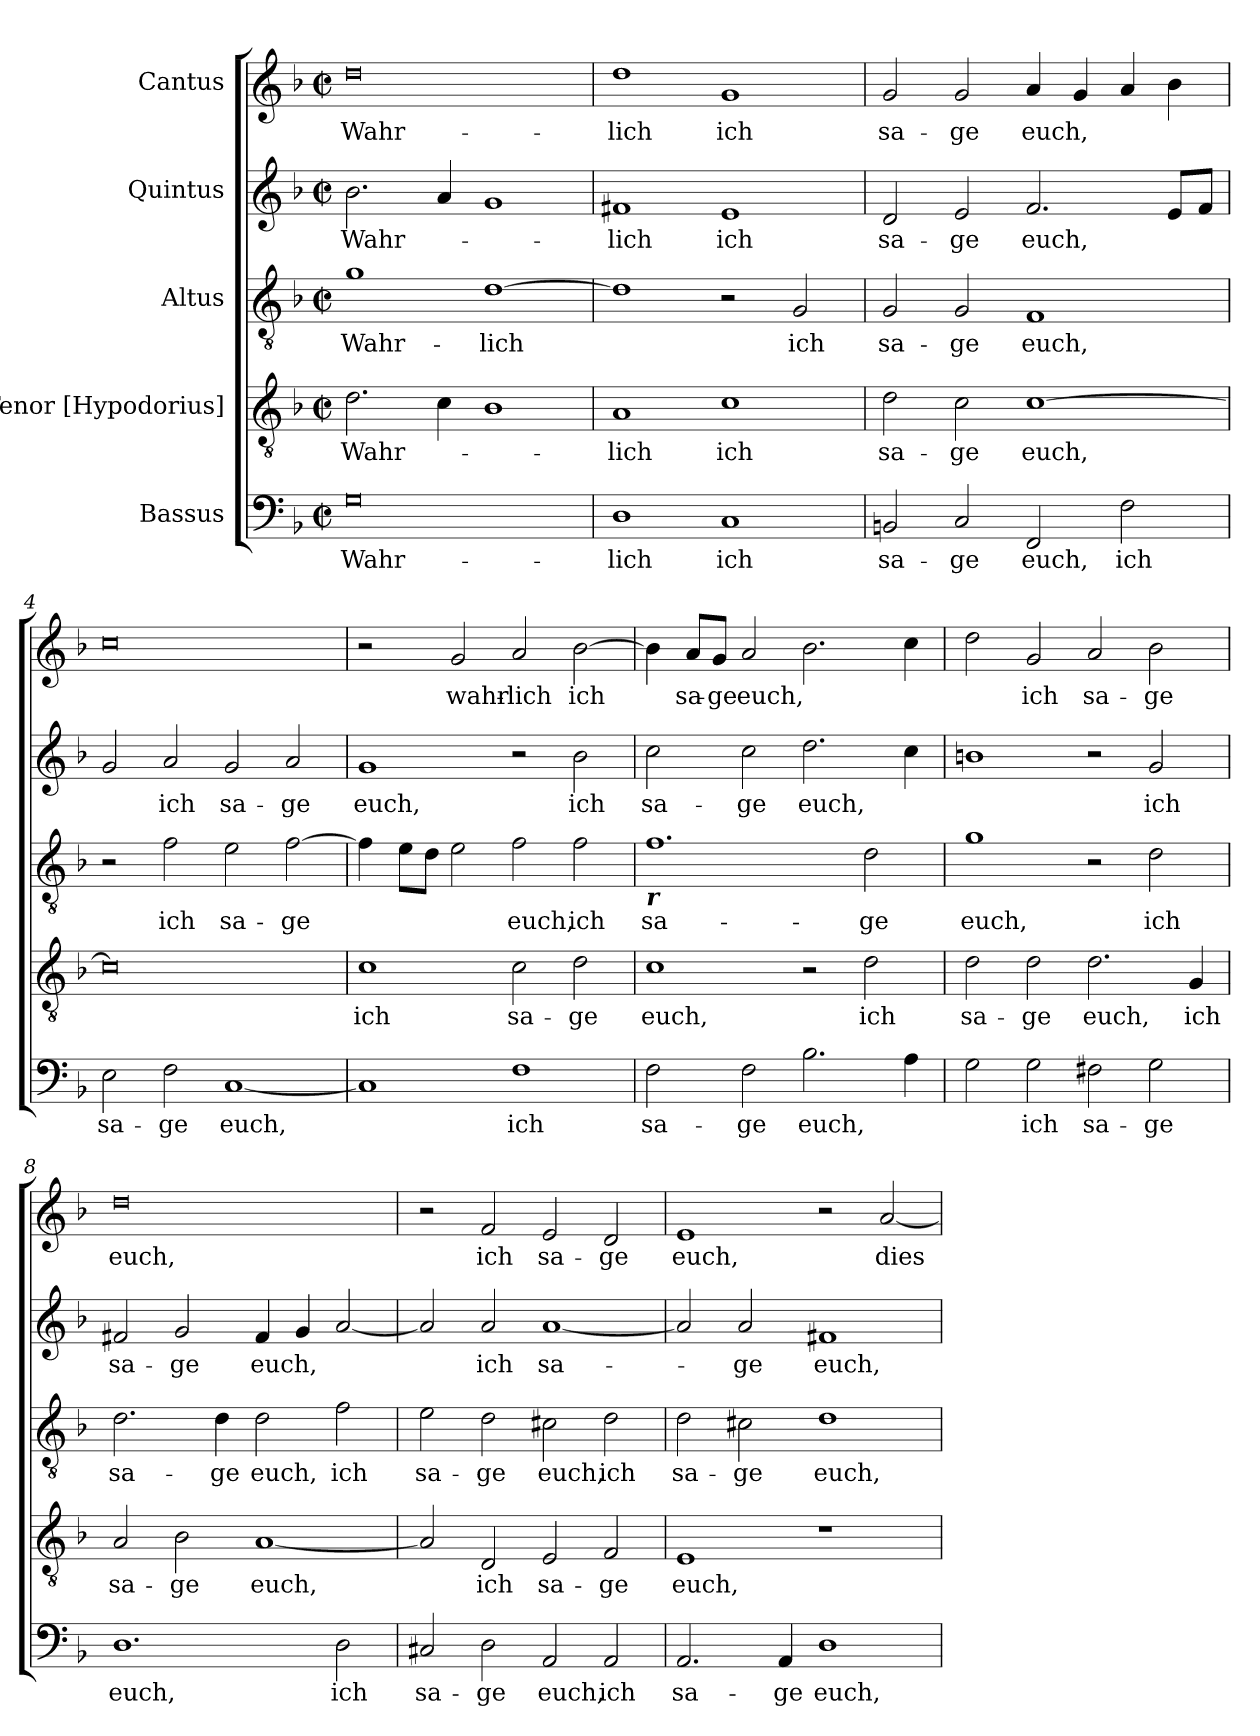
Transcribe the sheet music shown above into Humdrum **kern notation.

**kern	**text	**kern	**text	**kern	**text	**kern	**text	**kern	**text
*part5	*part5	*part4	*part4	*part3	*part3	*part2	*part2	*part1	*part1
*staff5	*staff5	*staff4	*staff4	*staff3	*staff3	*staff2	*staff2	*staff1	*staff1
*I"Bassus	*	*I"Tenor [Hypodorius]	*	*I"Altus	*	*I"Quintus	*	*I"Cantus	*
*clefF4	*	*clefGv2	*	*clefGv2	*	*clefG2	*	*clefG2	*
*k[b-]	*	*k[b-]	*	*k[b-]	*	*k[b-]	*	*k[b-]	*
*M4/2	*	*M4/2	*	*M4/2	*	*M4/2	*	*M4/2	*
*met(c|)	*	*met(c|)	*	*met(c|)	*	*met(c|)	*	*met(c|)	*
=1	=1	=1	=1	=1	=1	=1	=1	=1	=1
!	!LO:LY:b	!	!LO:LY:b	!	!LO:LY:b	!	!LO:LY:b	!	!LO:LY:b
0G	Wahr-	2.d\	Wahr-	1g	Wahr-	2.b-\	Wahr-	0dd	Wahr-
.	.	4c\	.	.	.	4a/	.	.	.
!	!	!	!	!	!LO:LY:b	!	!	!	!
.	.	1B-	.	[1d	-lich	1g	.	.	.
=2	=2	=2	=2	=2	=2	=2	=2	=2	=2
!	!LO:LY:b	!	!LO:LY:b	!	!	!	!LO:LY:b	!	!LO:LY:b
1D	-lich	1A	-lich	1d]	.	1f#X	-lich	1dd	-lich
!	!LO:LY:b	!	!LO:LY:b	!	!	!	!LO:LY:b	!	!LO:LY:b
1C	ich	1c	ich	2r	.	1e	ich	1g	ich
!	!	!	!	!	!LO:LY:b	!	!	!	!
.	.	.	.	2G/	ich	.	.	.	.
=3	=3	=3	=3	=3	=3	=3	=3	=3	=3
!	!LO:LY:b	!	!LO:LY:b	!	!LO:LY:b	!	!LO:LY:b	!	!LO:LY:b
2BBn/	sa-	2d\	sa-	2G/	sa-	2d/	sa-	2g/	sa-
!	!LO:LY:b	!	!LO:LY:b	!	!LO:LY:b	!	!LO:LY:b	!	!LO:LY:b
2C/	-ge	2c\	-ge	2G/	-ge	2e/	-ge	2g/	-ge
!	!LO:LY:b	!	!LO:LY:b	!	!LO:LY:b	!	!LO:LY:b	!	!LO:LY:b
2FF/	euch,	[1c	euch,	1F	euch,	2.f/	euch,	4a/	euch,
.	.	.	.	.	.	.	.	4g/	.
!	!LO:LY:b	!	!	!	!	!	!	!	!
2F\	ich	.	.	.	.	.	.	4a/	.
.	.	.	.	.	.	8e/L	.	4b-\	.
.	.	.	.	.	.	8f/J	.	.	.
=4	=4	=4	=4	=4	=4	=4	=4	=4	=4
!	!LO:LY:b	!	!	!	!	!	!	!	!
2E\	sa-	0c]	.	2r	.	2g/	.	0cc	.
!	!LO:LY:b	!	!	!	!LO:LY:b	!	!LO:LY:b	!	!
2F\	-ge	.	.	2f\	ich	2a/	ich	.	.
!	!LO:LY:b	!	!	!	!LO:LY:b	!	!LO:LY:b	!	!
[1C	euch,	.	.	2e\	sa-	2g/	sa-	.	.
!	!	!	!	!	!LO:LY:b	!	!LO:LY:b	!	!
.	.	.	.	[2f\	-ge	2a/	-ge	.	.
!!LO:LB:g=z
=5	=5	=5	=5	=5	=5	=5	=5	=5	=5
!	!	!	!LO:LY:b	!	!	!	!LO:LY:b	!	!
1C]	.	1c	ich	4f\]	.	1g	euch,	2r	.
.	.	.	.	8e\L	.	.	.	.	.
.	.	.	.	8d\J	.	.	.	.	.
!	!	!	!	!	!	!	!	!	!LO:LY:b
.	.	.	.	2e\	.	.	.	2g/	wahr-
!	!LO:LY:b	!	!LO:LY:b	!	!LO:LY:b	!	!	!	!LO:LY:b
1F	ich	2c\	sa-	2f\	euch,	2r	.	2a/	-lich
!	!	!	!LO:LY:b	!	!LO:LY:b	!	!LO:LY:b	!	!LO:LY:b
.	.	2d\	-ge	2f\	ich	2b-\	ich	[2b-\	ich
=6	=6	=6	=6	=6	=6	=6	=6	=6	=6
!	!	!	!	!LO:TX:b:Bi:t=r	!	!	!	!	!
!	!LO:LY:b	!	!LO:LY:b	!	!LO:LY:b	!	!LO:LY:b	!	!
2F\	sa-	1c	euch,	1.f	sa-	2cc\	sa-	4b-\]	.
!	!	!	!	!	!	!	!	!	!LO:LY:b
.	.	.	.	.	.	.	.	8a/L	sa-
!	!	!	!	!	!	!	!	!	!LO:LY:b
.	.	.	.	.	.	.	.	8g/J	-ge
!	!LO:LY:b	!	!	!	!	!	!LO:LY:b	!	!LO:LY:b
2F\	-ge	.	.	.	.	2cc\	-ge	2a/	euch,
!	!LO:LY:b	!	!	!	!	!	!LO:LY:b	!	!
2.B-\	euch,	2r	.	.	.	2.dd\	euch,	2.b-\	.
!	!	!	!LO:LY:b	!	!LO:LY:b	!	!	!	!
.	.	2d\	ich	2d\	-ge	.	.	.	.
4A\	.	.	.	.	.	4cc\	.	4cc\	.
=7	=7	=7	=7	=7	=7	=7	=7	=7	=7
!	!	!	!LO:LY:b	!	!LO:LY:b	!	!	!	!
2G\	.	2d\	sa-	1g	euch,	1bn	.	2dd\	.
!	!LO:LY:b	!	!LO:LY:b	!	!	!	!	!	!LO:LY:b
2G\	ich	2d\	-ge	.	.	.	.	2g/	ich
!	!LO:LY:b	!	!LO:LY:b	!	!	!	!	!	!LO:LY:b
2F#X\	sa-	2.d\	euch,	2r	.	2r	.	2a/	sa-
!	!LO:LY:b	!	!	!	!LO:LY:b	!	!LO:LY:b	!	!LO:LY:b
2G\	-ge	.	.	2d\	ich	2g/	ich	2b-\	-ge
!	!	!	!LO:LY:b	!	!	!	!	!	!
.	.	4G/	ich	.	.	.	.	.	.
=8	=8	=8	=8	=8	=8	=8	=8	=8	=8
!	!LO:LY:b	!	!LO:LY:b	!	!LO:LY:b	!	!LO:LY:b	!	!LO:LY:b
1.D	euch,	2A/	sa-	2.d\	sa-	2f#X/	sa-	0dd	euch,
!	!	!	!LO:LY:b	!	!	!	!LO:LY:b	!	!
.	.	2B-\	-ge	.	.	2g/	-ge	.	.
!	!	!	!	!	!LO:LY:b	!	!	!	!
.	.	.	.	4d\	-ge	.	.	.	.
!	!	!	!LO:LY:b	!	!LO:LY:b	!	!LO:LY:b	!	!
.	.	[1A	euch,	2d\	euch,	4f#/	euch,	.	.
.	.	.	.	.	.	4g/	.	.	.
!	!LO:LY:b	!	!	!	!LO:LY:b	!	!	!	!
2D\	ich	.	.	2f\	ich	[2a/	.	.	.
!!LO:PB:g=z
=9	=9	=9	=9	=9	=9	=9	=9	=9	=9
!	!LO:LY:b	!	!	!	!LO:LY:b	!	!	!	!
2C#X/	sa-	2A/]	.	2e\	sa-	2a/]	.	2r	.
!	!LO:LY:b	!	!LO:LY:b	!	!LO:LY:b	!	!LO:LY:b	!	!LO:LY:b
2D\	-ge	2D/	ich	2d\	-ge	2a/	ich	2f/	ich
!	!LO:LY:b	!	!LO:LY:b	!	!LO:LY:b	!	!LO:LY:b	!	!LO:LY:b
2AA/	euch,	2E/	sa-	2c#X\	euch,	[1a	sa-	2e/	sa-
!	!LO:LY:b	!	!LO:LY:b	!	!LO:LY:b	!	!	!	!LO:LY:b
2AA/	ich	2F/	-ge	2d\	ich	.	.	2d/	-ge
=10	=10	=10	=10	=10	=10	=10	=10	=10	=10
!	!LO:LY:b	!	!LO:LY:b	!	!LO:LY:b	!	!	!	!LO:LY:b
2.AA/	sa-	1E	euch,	2d\	sa-	2a/]	.	1e	euch,
!	!	!	!	!	!LO:LY:b	!	!LO:LY:b	!	!
.	.	.	.	2c#X\	-ge	2a/	-ge	.	.
!	!LO:LY:b	!	!	!	!	!	!	!	!
4AA/	-ge	.	.	.	.	.	.	.	.
!	!LO:LY:b	!	!	!	!LO:LY:b	!	!LO:LY:b	!	!
1D	euch,	1r	.	1d	euch,	1f#X	euch,	2r	.
!	!	!	!	!	!	!	!	!	!LO:LY:b
.	.	.	.	.	.	.	.	[2a/	dies
=	=	=	=	=	=	=	=	=	=
*-	*-	*-	*-	*-	*-	*-	*-	*-	*-
